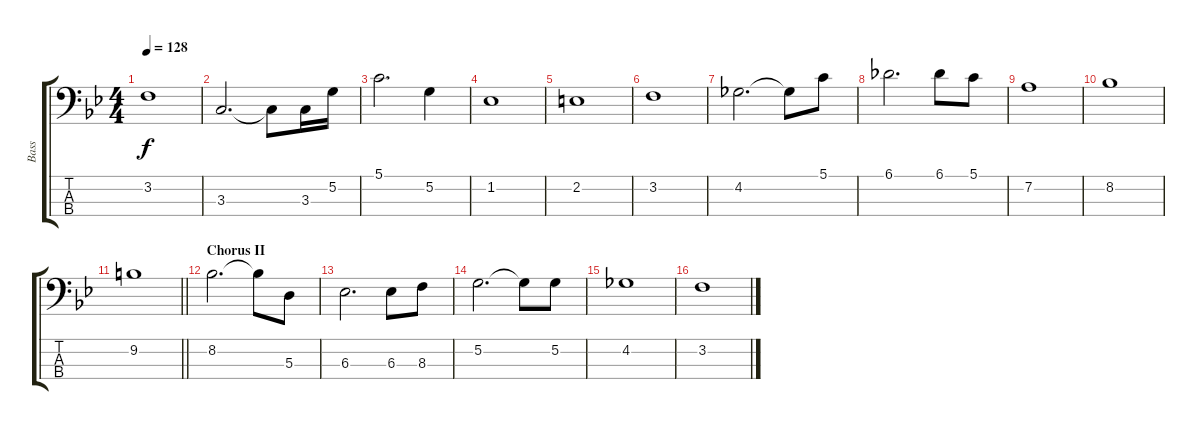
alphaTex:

\track ("Bass" "Bass") {instrument electricbassfinger}
\staff {score tabs}
\tuning (G2 D2 A1 E1) {hide}
\ts (4 4)
\tempo 128
\clef f4
\ks bb
3.2.1{dy f} |
3.3.2{d} 3.3{t}.8 3.3.16 5.2.16 |
5.1.2{d} 5.2.4 |
1.2.1 |
2.2.1 |
3.2.1 |
4.2.2{d} 4.2{t}.8 5.1.8 |
6.1.2{d} 6.1.8 5.1.8 |
7.2.1 |
8.2.1 |
\barLineRight lightlight
9.2.1 |
\section ("" "Chorus II")
8.2.2{d} 8.2{t}.8 5.3.8 |
6.3.2{d} 6.3.8 8.3.8 |
5.2.2{d} 5.2{t}.8 5.2.8 |
4.2.1 |
3.2.1
